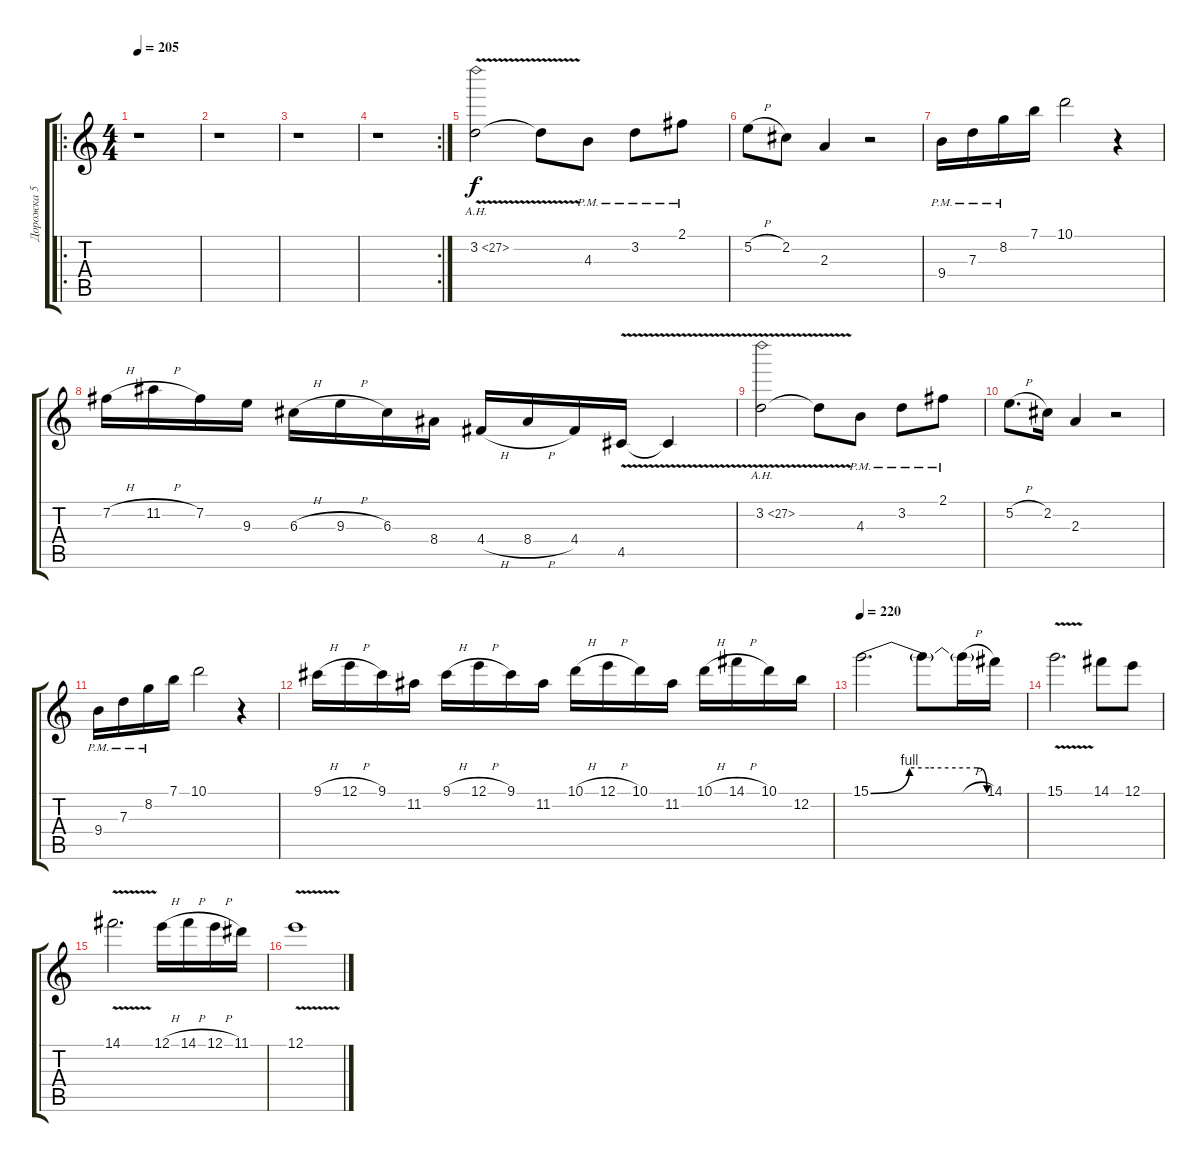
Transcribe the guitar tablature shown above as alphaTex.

\track ("Дорожка 5" "Дорожка 5") {instrument distortionguitar}
\staff {score tabs}
\tuning (E4 B3 G3 D3 A2 E2) {hide}
\ro
\ts (4 4)
\tempo 205
\clef g2
\ks c
r.1{dy f instrument distortionguitar} |
r.1 |
r.1 |
\rc 2
r.1 |
3.2{ah 24 v}.2 3.2{t}.8 4.3{pm}.8 3.2{pm}.8 2.1{pm}.8 |
5.2{h}.8 2.2.8 2.3.4 r.2 |
9.4{pm}.16 7.3{pm}.16 8.2{pm}.16 7.1.16 10.1.2 r.4 |
7.2{h}.16 11.2{h}.16 7.2.16 9.3.16 6.3{h}.16 9.3{h}.16 6.3.16 8.4.16 4.4{h}.16 8.4{h}.16 4.4.16 4.5{v}.16 4.5{t}.4 |
3.2{ah 24 v}.2 3.2{t}.8 4.3{pm}.8 3.2{pm}.8 2.1{pm}.8 |
5.2{h}.8{d} 2.2.16 2.3.4 r.2 |
9.4{pm}.16 7.3{pm}.16 8.2{pm}.16 7.1.16 10.1.2 r.4 |
9.1{h}.16 12.1{h}.16 9.1.16 11.2.16 9.1{h}.16 12.1{h}.16 9.1.16 11.2.16 10.1{h}.16 12.1{h}.16 10.1.16 11.2.16 10.1{h}.16 14.1{h}.16 10.1.16 12.2.16 |
\tempo 220
15.1{be (custom 0 0 20 4 30 4 55 4 60 0)}.2{d} 15.1{t}.8 15.1{h t}.16 14.1.16 |
15.1{v}.2{d} 14.1.8 12.1.8 |
14.1{v}.2{d} 12.1{h}.16 14.1{h}.16 12.1{h}.16 11.1.16 |
12.1{v}.1
